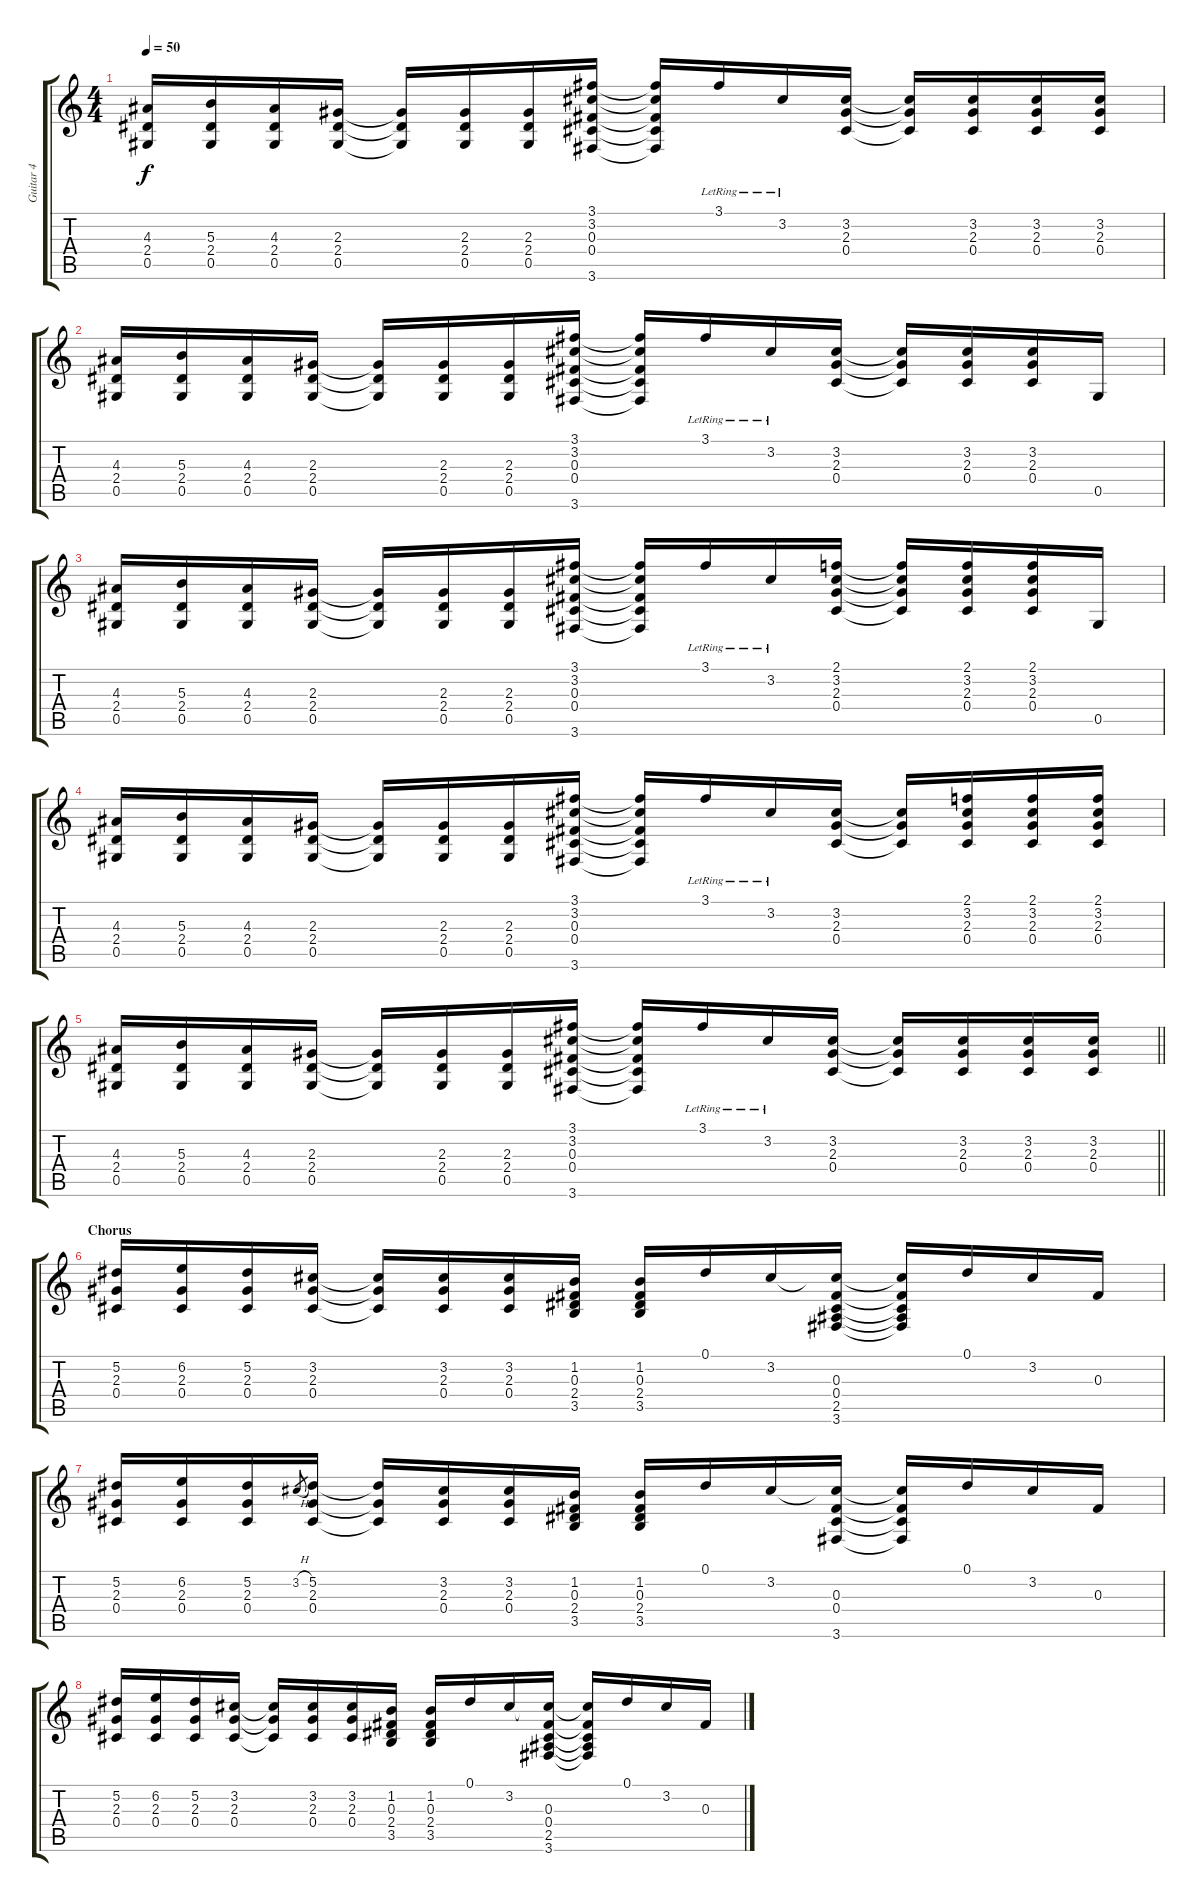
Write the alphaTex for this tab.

\track ("Guitar 4" "Guitar 4") {instrument electricguitarclean}
\staff {score tabs}
\tuning (Eb4 Bb3 Gb3 Db3 Ab2 Eb2) {hide}
\ts (4 4)
\tempo 50
\clef g2
\ks c
(4.3 2.4 0.5).16{dy f} (5.3 2.4 0.5).16 (4.3 2.4 0.5).16 (2.3 2.4 0.5).16 (2.3{t} 2.4{t} 0.5{t}).16 (2.3 2.4 0.5).16 (2.3 2.4 0.5).16 (3.1 3.2 0.3 0.4 3.6).16 (3.1{t} 3.2{t} 0.3{t} 0.4{t} 3.6{t}).16 3.1{lr}.16 3.2{lr}.16 (3.2 2.3 0.4).16 (3.2{t} 2.3{t} 0.4{t}).16 (3.2 2.3 0.4).16 (3.2 2.3 0.4).16 (3.2 2.3 0.4).16 |
(4.3 2.4 0.5).16 (5.3 2.4 0.5).16 (4.3 2.4 0.5).16 (2.3 2.4 0.5).16 (2.3{t} 2.4{t} 0.5{t}).16 (2.3 2.4 0.5).16 (2.3 2.4 0.5).16 (3.1 3.2 0.3 0.4 3.6).16 (3.1{t} 3.2{t} 0.3{t} 0.4{t} 3.6{t}).16 3.1{lr}.16 3.2{lr}.16 (3.2 2.3 0.4).16 (3.2{t} 2.3{t} 0.4{t}).16 (3.2 2.3 0.4).16 (3.2 2.3 0.4).16 0.5.16 |
(4.3 2.4 0.5).16 (5.3 2.4 0.5).16 (4.3 2.4 0.5).16 (2.3 2.4 0.5).16 (2.3{t} 2.4{t} 0.5{t}).16 (2.3 2.4 0.5).16 (2.3 2.4 0.5).16 (3.1 3.2 0.3 0.4 3.6).16 (3.1{t} 3.2{t} 0.3{t} 0.4{t} 3.6{t}).16 3.1{lr}.16 3.2{lr}.16 (2.1 3.2 2.3 0.4).16 (2.1{t} 3.2{t} 2.3{t} 0.4{t}).16 (2.1 3.2 2.3 0.4).16 (2.1 3.2 2.3 0.4).16 0.5.16 |
(4.3 2.4 0.5).16 (5.3 2.4 0.5).16 (4.3 2.4 0.5).16 (2.3 2.4 0.5).16 (2.3{t} 2.4{t} 0.5{t}).16 (2.3 2.4 0.5).16 (2.3 2.4 0.5).16 (3.1 3.2 0.3 0.4 3.6).16 (3.1{t} 3.2{t} 0.3{t} 0.4{t} 3.6{t}).16 3.1{lr}.16 3.2{lr}.16 (3.2 2.3 0.4).16 (3.2{t} 2.3{t} 0.4{t}).16 (2.1 3.2 2.3 0.4).16 (2.1 3.2 2.3 0.4).16 (2.1 3.2 2.3 0.4).16 |
\barLineRight lightlight
(4.3 2.4 0.5).16 (5.3 2.4 0.5).16 (4.3 2.4 0.5).16 (2.3 2.4 0.5).16 (2.3{t} 2.4{t} 0.5{t}).16 (2.3 2.4 0.5).16 (2.3 2.4 0.5).16 (3.1 3.2 0.3 0.4 3.6).16 (3.1{t} 3.2{t} 0.3{t} 0.4{t} 3.6{t}).16 3.1{lr}.16 3.2{lr}.16 (3.2 2.3 0.4).16 (3.2{t} 2.3{t} 0.4{t}).16 (3.2 2.3 0.4).16 (3.2 2.3 0.4).16 (3.2 2.3 0.4).16 |
\section ("" "Chorus")
(5.2 2.3 0.4).16 (6.2 2.3 0.4).16 (5.2 2.3 0.4).16 (3.2 2.3 0.4).16 (3.2{t} 2.3{t} 0.4{t}).16 (3.2 2.3 0.4).16 (3.2 2.3 0.4).16 (1.2 0.3 2.4 3.5).16 (1.2 0.3 2.4 3.5).16 0.1.16 3.2.16 (3.2{t} 0.3 0.4 2.5 3.6).16 (3.2{t} 0.3{t} 0.4{t} 2.5{t} 3.6{t}).16 0.1.16 3.2.16 0.3.16 |
(5.2 2.3 0.4).16 (6.2 2.3 0.4).16 (5.2 2.3 0.4).16 3.2{h}.8{gr} (5.2 2.3 0.4).16 (5.2{t} 2.3{t} 0.4{t}).16 (3.2 2.3 0.4).16 (3.2 2.3 0.4).16 (1.2 0.3 2.4 3.5).16 (1.2 0.3 2.4 3.5).16 0.1.16 3.2.16 (3.2{t} 0.3 0.4 3.6).16 (3.2{t} 0.3{t} 0.4{t} 3.6{t}).16 0.1.16 3.2.16 0.3.16 |
(5.2 2.3 0.4).16 (6.2 2.3 0.4).16 (5.2 2.3 0.4).16 (3.2 2.3 0.4).16 (3.2{t} 2.3{t} 0.4{t}).16 (3.2 2.3 0.4).16 (3.2 2.3 0.4).16 (1.2 0.3 2.4 3.5).16 (1.2 0.3 2.4 3.5).16 0.1.16 3.2.16 (3.2{t} 0.3 0.4 2.5 3.6).16 (3.2{t} 0.3{t} 0.4{t} 2.5{t} 3.6{t}).16 0.1.16 3.2.16 0.3.16
